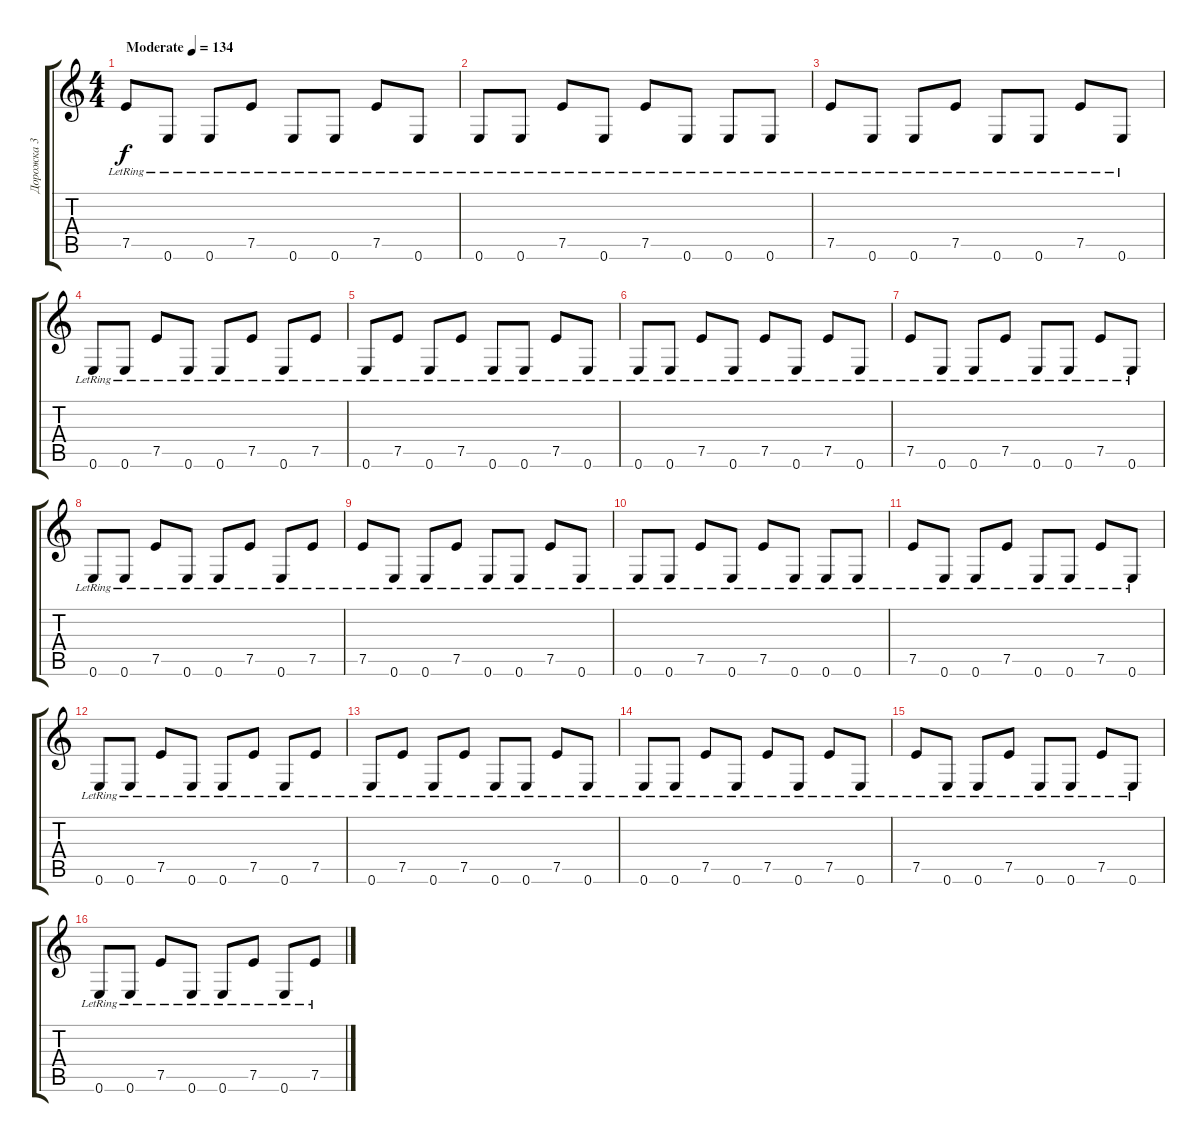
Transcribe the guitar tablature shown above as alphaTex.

\track ("Дорожка 3" "Дорожка 3") {instrument electricguitarclean}
\staff {score tabs}
\tuning (E4 B3 G3 D3 A2 E2) {hide}
\ts (4 4)
\tempo (134 "Moderate")
\clef g2
\ks c
7.5{lr}.8{dy f instrument electricguitarclean} 0.6{lr}.8 0.6{lr}.8 7.5{lr}.8 0.6{lr}.8 0.6{lr}.8 7.5{lr}.8 0.6{lr}.8 |
0.6{lr}.8 0.6{lr}.8 7.5{lr}.8 0.6{lr}.8 7.5{lr}.8 0.6{lr}.8 0.6{lr}.8 0.6{lr}.8 |
7.5{lr}.8 0.6{lr}.8 0.6{lr}.8 7.5{lr}.8 0.6{lr}.8 0.6{lr}.8 7.5{lr}.8 0.6{lr}.8 |
0.6{lr}.8 0.6{lr}.8 7.5{lr}.8 0.6{lr}.8 0.6{lr}.8 7.5{lr}.8 0.6{lr}.8 7.5{lr}.8 |
0.6{lr}.8 7.5{lr}.8 0.6{lr}.8 7.5{lr}.8 0.6{lr}.8 0.6{lr}.8 7.5{lr}.8 0.6{lr}.8 |
0.6{lr}.8 0.6{lr}.8 7.5{lr}.8 0.6{lr}.8 7.5{lr}.8 0.6{lr}.8 7.5{lr}.8 0.6{lr}.8 |
7.5{lr}.8 0.6{lr}.8 0.6{lr}.8 7.5{lr}.8 0.6{lr}.8 0.6{lr}.8 7.5{lr}.8 0.6{lr}.8 |
0.6{lr}.8 0.6{lr}.8 7.5{lr}.8 0.6{lr}.8 0.6{lr}.8 7.5{lr}.8 0.6{lr}.8 7.5{lr}.8 |
7.5{lr}.8 0.6{lr}.8 0.6{lr}.8 7.5{lr}.8 0.6{lr}.8 0.6{lr}.8 7.5{lr}.8 0.6{lr}.8 |
0.6{lr}.8 0.6{lr}.8 7.5{lr}.8 0.6{lr}.8 7.5{lr}.8 0.6{lr}.8 0.6{lr}.8 0.6{lr}.8 |
7.5{lr}.8 0.6{lr}.8 0.6{lr}.8 7.5{lr}.8 0.6{lr}.8 0.6{lr}.8 7.5{lr}.8 0.6{lr}.8 |
0.6{lr}.8 0.6{lr}.8 7.5{lr}.8 0.6{lr}.8 0.6{lr}.8 7.5{lr}.8 0.6{lr}.8 7.5{lr}.8 |
0.6{lr}.8 7.5{lr}.8 0.6{lr}.8 7.5{lr}.8 0.6{lr}.8 0.6{lr}.8 7.5{lr}.8 0.6{lr}.8 |
0.6{lr}.8 0.6{lr}.8 7.5{lr}.8 0.6{lr}.8 7.5{lr}.8 0.6{lr}.8 7.5{lr}.8 0.6{lr}.8 |
7.5{lr}.8 0.6{lr}.8 0.6{lr}.8 7.5{lr}.8 0.6{lr}.8 0.6{lr}.8 7.5{lr}.8 0.6{lr}.8 |
0.6{lr}.8 0.6{lr}.8 7.5{lr}.8 0.6{lr}.8 0.6{lr}.8 7.5{lr}.8 0.6{lr}.8 7.5{lr}.8
